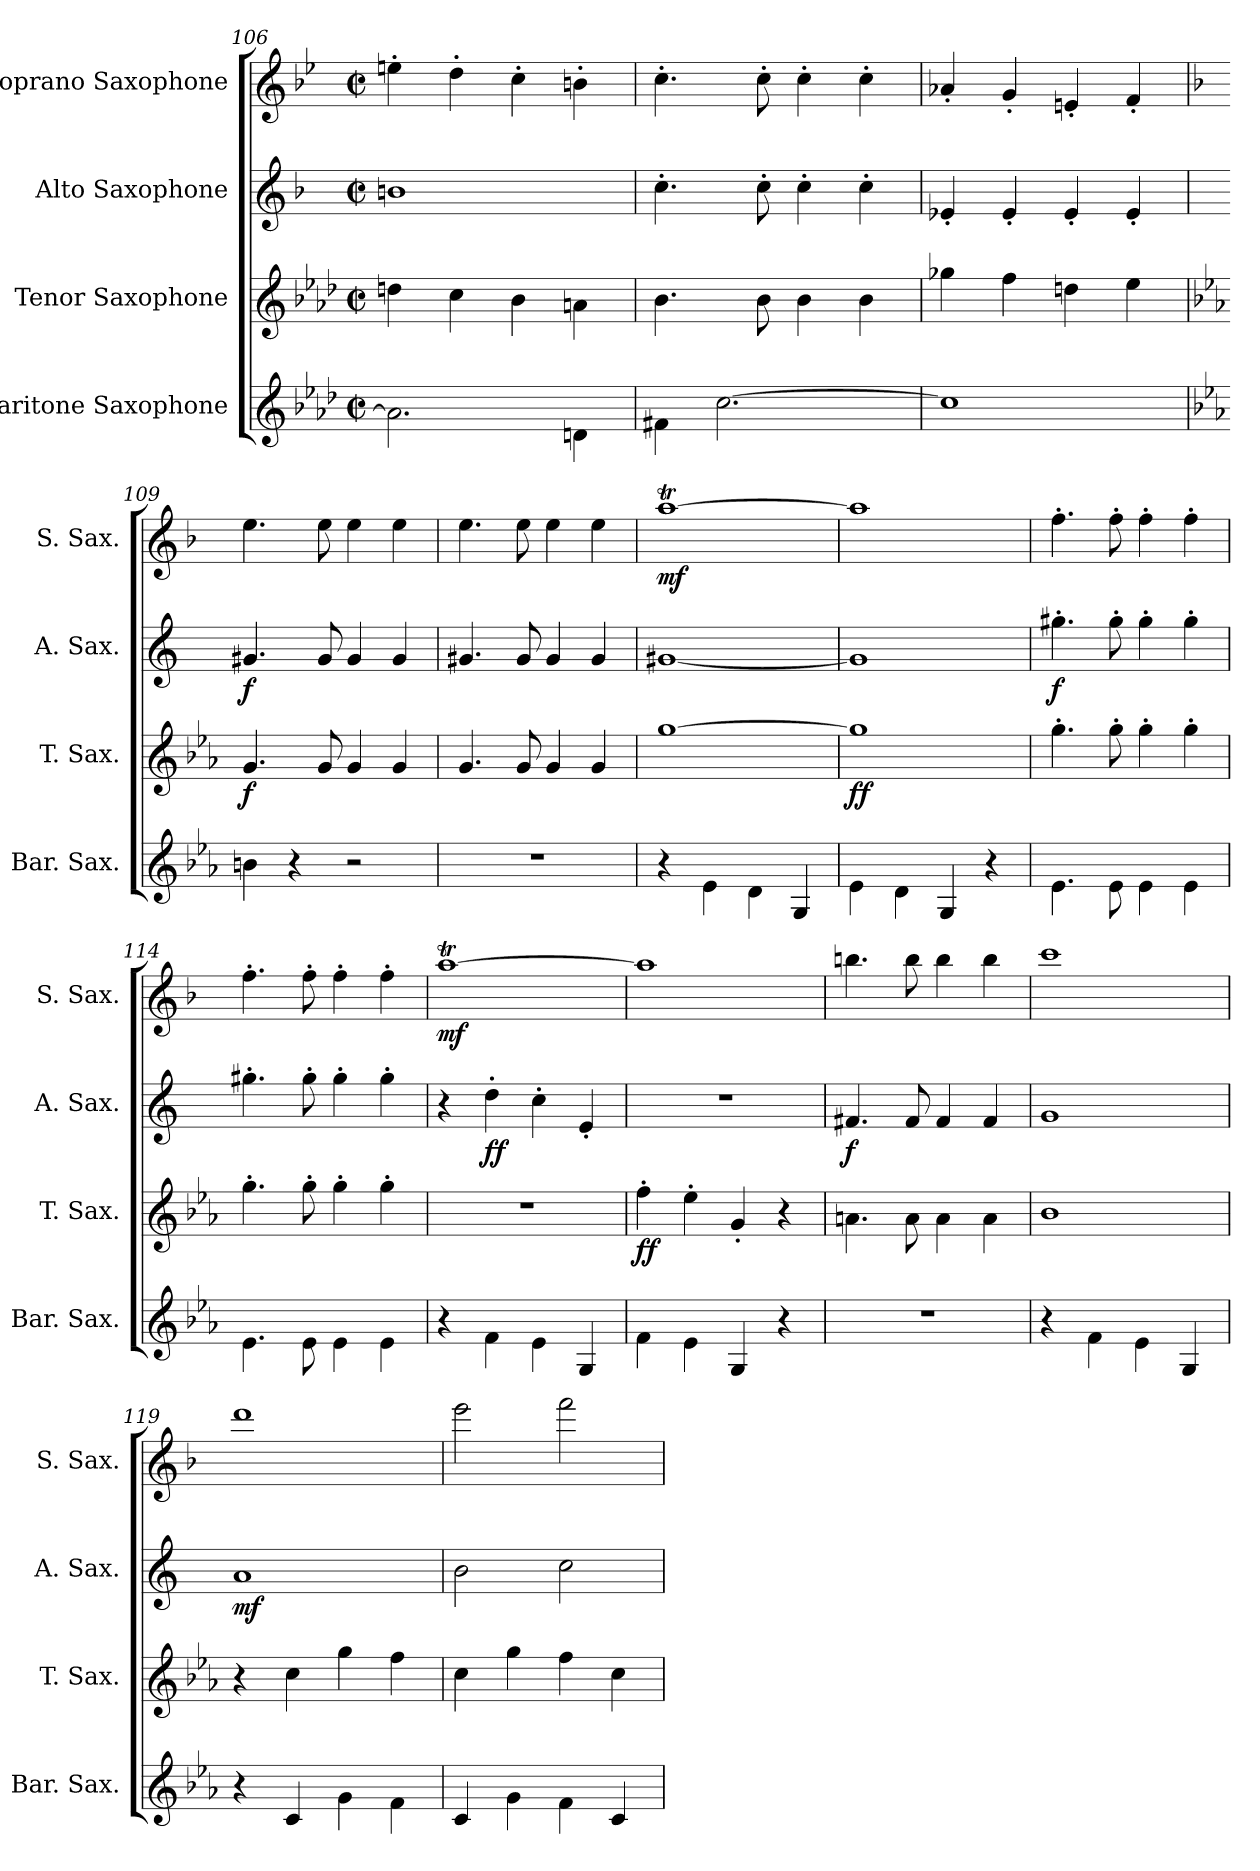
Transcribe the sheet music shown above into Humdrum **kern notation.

**kern	**kern	**dynam	**kern	**dynam	**kern	**dynam
*part4	*part3	*part3	*part2	*part2	*part1	*part1
*staff4	*staff3	*staff3	*staff2	*staff2	*staff1	*staff1
*I"Baritone Saxophone	*I"Tenor Saxophone	*	*I"Alto Saxophone	*	*I"Soprano Saxophone	*
*I'Bar. Sax.	*I'T. Sax.	*	*I'A. Sax.	*	*I'S. Sax.	*
!!LO:PB:g=z
*clefG2	*clefG2	*	*clefG2	*	*clefG2	*
*ITrd12c21	*ITrd8c14	*	*ITrd5c9	*	*ITrd1c2	*
*k[b-e-a-d-]	*k[b-e-a-d-]	*	*k[b-e-a-d-]	*	*k[b-e-a-d-]	*
*M2/2	*M2/2	*	*M2/2	*	*M2/2	*
*met(c|)	*met(c|)	*	*met(c|)	*	*met(c|)	*
=106	=106	=106	=106	=106	=106	=106
2.A\]	4dn\	.	1dn	.	4ddn'\	.
.	4c\	.	.	.	4cc'\	.
.	4B-\	.	.	.	4b-'\	.
4Dn\	4An\	.	.	.	4an'\	.
=107	=107	=107	=107	=107	=107	=107
4F#X\	4.B-\	.	4.e-'\	.	4.b-'\	.
[2.c\	.	.	.	.	.	.
.	8B-\	.	8e-'\	.	8b-'\	.
.	4B-\	.	4e-'\	.	4b-'\	.
.	4B-\	.	4e-'\	.	4b-'\	.
=108	=108	=108	=108	=108	=108	=108
1c]	4g-X\	.	4G-X'/	.	4g-X'/	.
.	4f\	.	4G-'/	.	4f'/	.
.	4dn\	.	4G-'/	.	4dn'/	.
.	4e-\	.	4G-'/	.	4e-'/	.
=109	=109	=109	=109	=109	=109	=109
*k[b-e-a-]	*k[b-e-a-]	*	*k[b-e-a-]	*	*k[b-e-a-]	*
!	!	!LO:DY:b	!	!LO:DY:b	!	!
4Bn\	4.G/	f	4.Bn/	f	4.dd\	.
4r	.	.	.	.	.	.
.	8G/	.	8B/	.	8dd\	.
2r	4G/	.	4B/	.	4dd\	.
.	4G/	.	4B/	.	4dd\	.
=110	=110	=110	=110	=110	=110	=110
1r	4.G/	.	4.Bn/	.	4.dd\	.
.	8G/	.	8B/	.	8dd\	.
.	4G/	.	4B/	.	4dd\	.
.	4G/	.	4B/	.	4dd\	.
=111	=111	=111	=111	=111	=111	=111
!	!	!	!	!	!	!LO:DY:b
4r	[1g	.	[1Bn	.	[1ggt	mf
4E-\	.	.	.	.	.	.
4D\	.	.	.	.	.	.
4GG/	.	.	.	.	.	.
=112	=112	=112	=112	=112	=112	=112
!	!	!LO:DY:b	!	!	!	!
4E-\	1g]	ff	1B]	.	1gg]	.
4D\	.	.	.	.	.	.
4GG/	.	.	.	.	.	.
4r	.	.	.	.	.	.
!!LO:LB:g=z
=113	=113	=113	=113	=113	=113	=113
!	!	!	!	!LO:DY:b	!	!
4.E-\	4.g'\	.	4.bn'\	f	4.ee-'\	.
8E-\	8g'\	.	8b'\	.	8ee-'\	.
4E-\	4g'\	.	4b'\	.	4ee-'\	.
4E-\	4g'\	.	4b'\	.	4ee-'\	.
=114	=114	=114	=114	=114	=114	=114
4.E-\	4.g'\	.	4.bn'\	.	4.ee-'\	.
8E-\	8g'\	.	8b'\	.	8ee-'\	.
4E-\	4g'\	.	4b'\	.	4ee-'\	.
4E-\	4g'\	.	4b'\	.	4ee-'\	.
=115	=115	=115	=115	=115	=115	=115
!	!	!	!	!	!	!LO:DY:b
4r	1r	.	4r	.	[1ggt	mf
!	!	!	!	!LO:DY:b	!	!
4F\	.	.	4f'\	ff	.	.
4E-\	.	.	4e-'\	.	.	.
4GG/	.	.	4G'/	.	.	.
=116	=116	=116	=116	=116	=116	=116
!	!	!LO:DY:b	!	!	!	!
4F\	4f'\	ff	1r	.	1gg]	.
4E-\	4e-'\	.	.	.	.	.
4GG/	4G'/	.	.	.	.	.
4r	4r	.	.	.	.	.
=117	=117	=117	=117	=117	=117	=117
!	!	!	!	!LO:DY:b	!	!
1r	4.An\	.	4.An/	f	4.aan\	.
.	8A\	.	8A/	.	8aa\	.
.	4A\	.	4A/	.	4aa\	.
.	4A\	.	4A/	.	4aa\	.
=118	=118	=118	=118	=118	=118	=118
4r	1B-	.	1B-	.	1bb-	.
4F\	.	.	.	.	.	.
4E-\	.	.	.	.	.	.
4GG/	.	.	.	.	.	.
=119	=119	=119	=119	=119	=119	=119
!	!	!	!	!LO:DY:b	!	!
4r	4r	.	1c	mf	1ccc	.
4C/	4c\	.	.	.	.	.
4G\	4g\	.	.	.	.	.
4F\	4f\	.	.	.	.	.
!!LO:LB:g=z
=120	=120	=120	=120	=120	=120	=120
4C/	4c\	.	2d\	.	2ddd\	.
4G\	4g\	.	.	.	.	.
4F\	4f\	.	2e-\	.	2eee-\	.
4C/	4c\	.	.	.	.	.
=	=	=	=	=	=	=
*-	*-	*-	*-	*-	*-	*-
